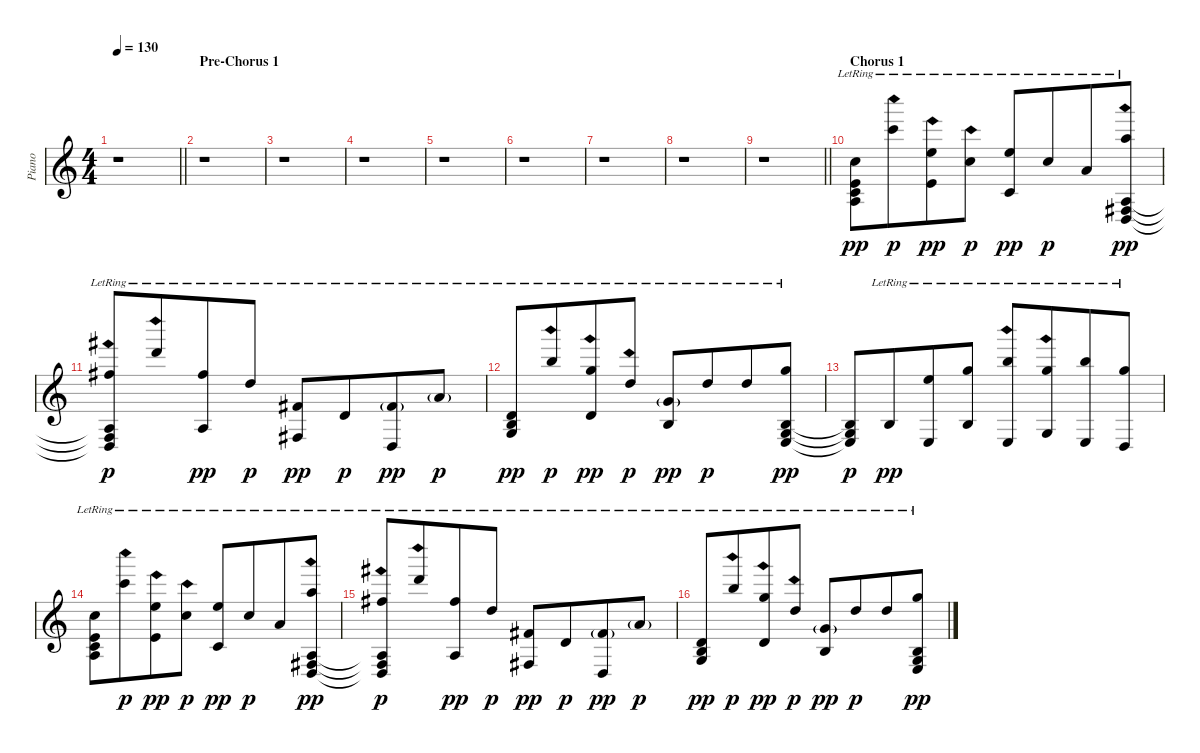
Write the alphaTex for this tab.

\track ("Piano" "Piano") {instrument brightacousticpiano}
\staff {score}
\tuning (E4 B3 G3 D3 A2 E2) {hide}
\ts (4 4)
\tempo 130
\clef g2
\barLineRight lightlight
\ks aminor
r.1{dy pp} |
\section ("" "Pre-Chorus 1")
r.1 |
r.1 |
r.1 |
r.1 |
r.1 |
r.1 |
r.1 |
\barLineRight lightlight
r.1 |
\section ("" "Chorus 1")
(17.3{lr} 14.4{lr} 15.5{lr} 17.6{lr}).8 20.1{ph 12 lr}.8{dy p beam merge} (17.2{ph 12 lr} 14.4{lr}).8{dy pp} 17.3{ph 12 lr}.8{dy p} (17.2{lr} 15.5{lr}).8{dy pp} 17.3{lr}.8{dy p beam merge} 19.4{lr}.8 (17.1{ph 12 lr} 7.4{lr} 9.5{lr} 10.6{lr}).8{dy pp} |
(19.2{ph 12 lr} 7.4{t} 9.5{t} 10.6{t}).8{dy p} 22.1{ph 12 lr}.8{beam merge} (19.2{lr} 7.4{lr}).8{dy pp} 19.3{lr}.8{dy p} (11.3{lr} 9.5{lr}).8{dy pp} 12.4{lr}.8{dy p beam merge} (11.3{g lr} 10.6{lr}).8{dy pp} 14.3{g lr}.8{dy p} |
(12.4{lr} 14.5{lr} 15.6{lr}).8{dy pp} 19.1{ph 12 lr}.8{dy p beam merge} (20.2{ph 12 lr} 12.4{lr}).8{dy pp} 19.3{ph 12 lr}.8{dy p} (12.3{g lr} 14.5{lr}).8{dy pp} 19.3{lr}.8{dy p beam merge} 19.3{lr}.8 (20.2{lr} 9.4{lr} 10.5{lr} 12.6{lr}).8{dy pp} |
(9.4{t} 10.5{t} 12.6{t}).8{dy p} 9.4{lr}.8{dy pp beam merge} (21.3{lr} 12.6{lr}).8 (20.2{lr} 9.4{lr}).8 (19.1{ph 12 lr} 12.6{lr}).8 (20.2{ph 12 lr} 10.5{lr}).8{beam merge} (19.1{lr} 12.6{lr}).8 (20.2{lr} 10.6{lr}).8 |
(17.3{lr} 14.4{lr} 15.5{lr} 17.6{lr}).8 20.1{ph 12 lr}.8{dy p beam merge} (17.2{ph 12 lr} 14.4{lr}).8{dy pp} 17.3{ph 12 lr}.8{dy p} (17.2{lr} 15.5{lr}).8{dy pp} 17.3{lr}.8{dy p beam merge} 19.4{lr}.8 (17.1{ph 12 lr} 7.4{lr} 9.5{lr} 10.6{lr}).8{dy pp} |
(19.2{ph 12 lr} 7.4{t} 9.5{t} 10.6{t}).8{dy p} 22.1{ph 12 lr}.8{beam merge} (19.2{lr} 7.4{lr}).8{dy pp} 19.3{lr}.8{dy p} (11.3{lr} 9.5{lr}).8{dy pp} 12.4{lr}.8{dy p beam merge} (11.3{g lr} 10.6{lr}).8{dy pp} 14.3{g lr}.8{dy p} |
(12.4{lr} 14.5{lr} 15.6{lr}).8{dy pp} 19.1{ph 12 lr}.8{dy p beam merge} (20.2{ph 12 lr} 12.4{lr}).8{dy pp} 19.3{ph 12 lr}.8{dy p} (12.3{g lr} 14.5{lr}).8{dy pp} 19.3{lr}.8{dy p beam merge} 19.3{lr}.8 (20.2{lr} 9.4{lr} 10.5{lr} 12.6{lr}).8{dy pp}
